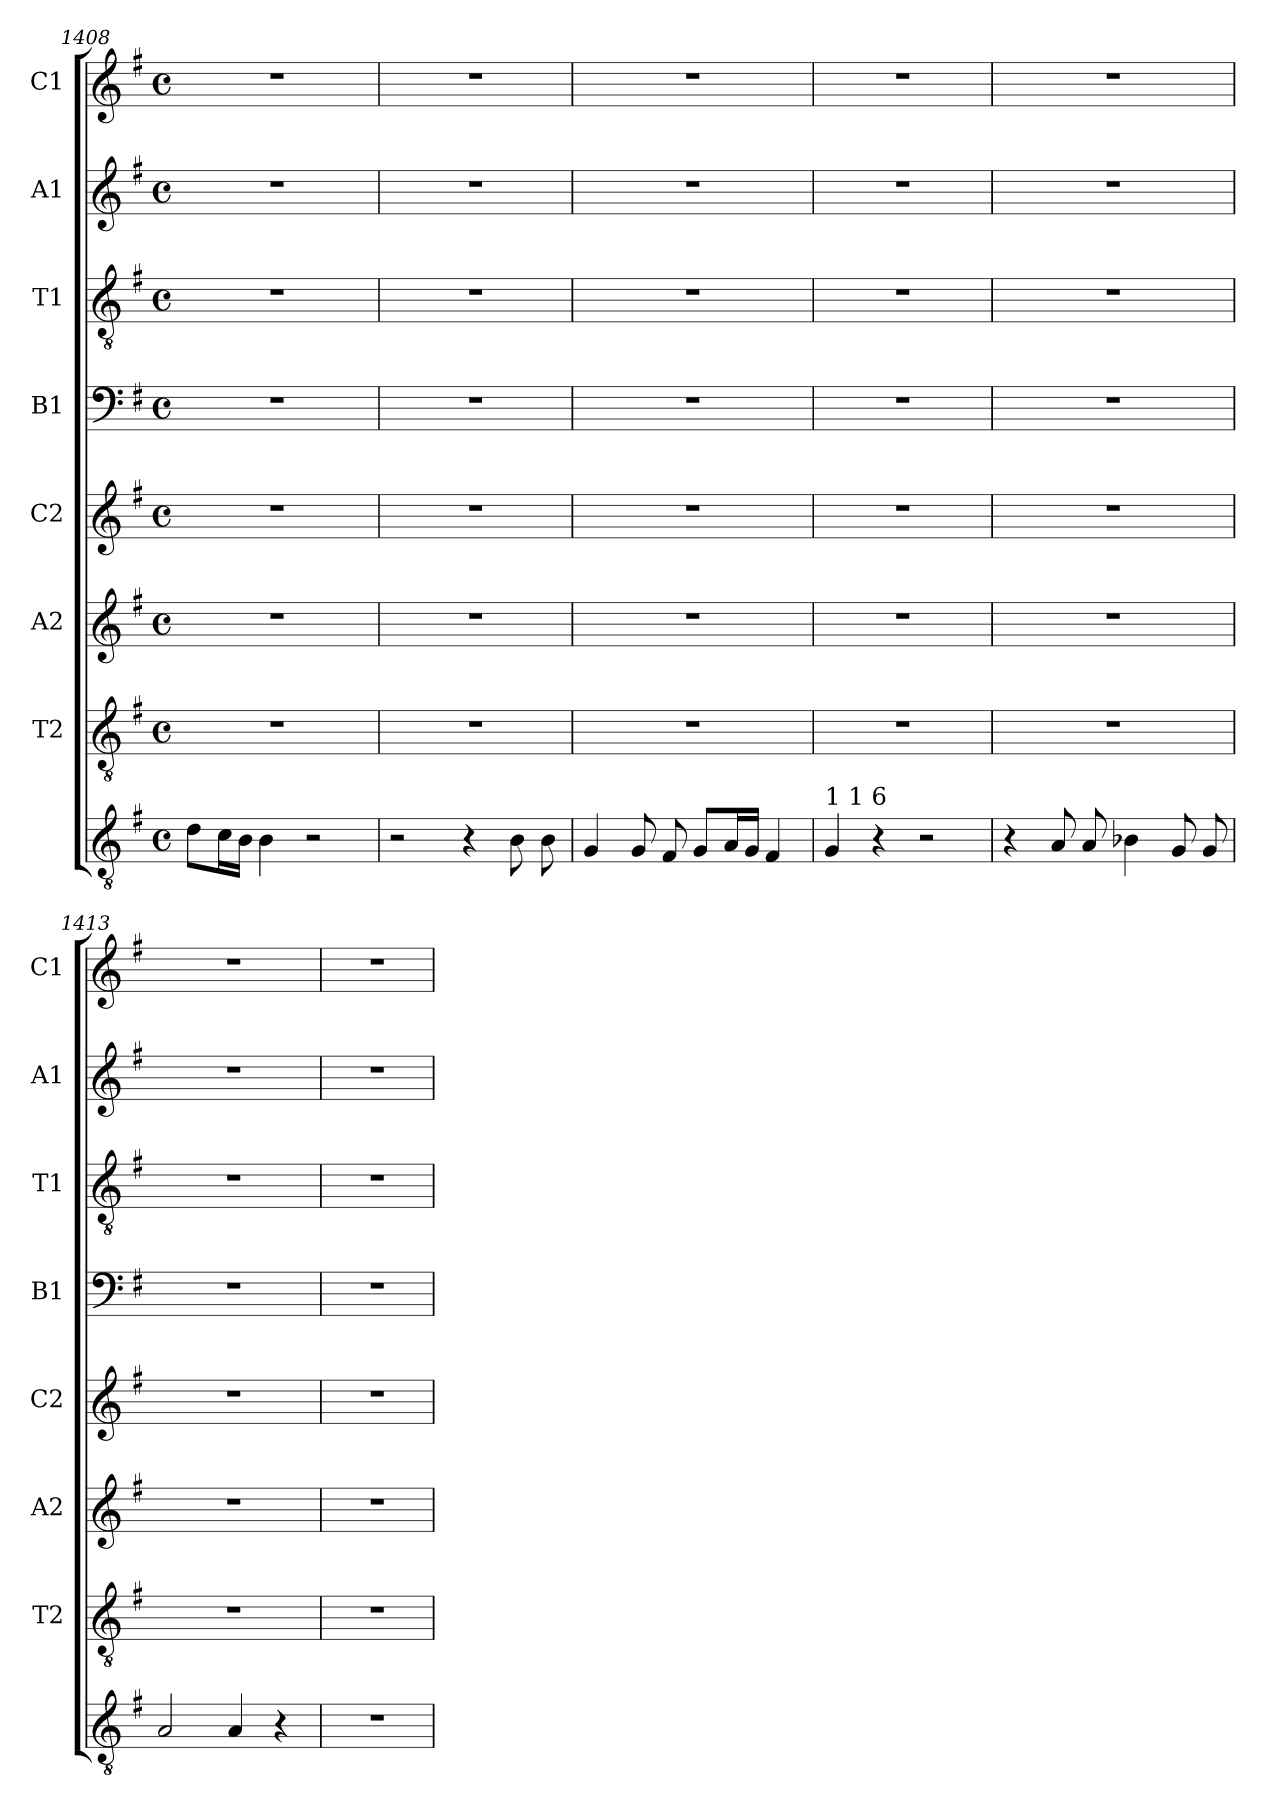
**kern	**kern	**kern	**kern	**kern	**kern	**kern	**kern
*part8	*part7	*part6	*part5	*part4	*part3	*part2	*part1
*staff8	*staff7	*staff6	*staff5	*staff4	*staff3	*staff2	*staff1
*	*I"T2	*I"A2	*I"C2	*I"B1	*I"T1	*I"A1	*I"C1
*	*I'T2	*I'A2	*I'C2	*I'B1	*I'T1	*I'A1	*I'C1
*clefGv2	*clefGv2	*clefG2	*clefG2	*clefF4	*clefGv2	*clefG2	*clefG2
*k[f#]	*k[f#]	*k[f#]	*k[f#]	*k[f#]	*k[f#]	*k[f#]	*k[f#]
*G:	*G:	*G:	*G:	*G:	*G:	*G:	*G:
*M4/4	*M4/4	*M4/4	*M4/4	*M4/4	*M4/4	*M4/4	*M4/4
*met(c)	*met(c)	*met(c)	*met(c)	*met(c)	*met(c)	*met(c)	*met(c)
=1408	=1408	=1408	=1408	=1408	=1408	=1408	=1408
8d\L	1r	1r	1r	1r	1r	1r	1r
16c\L	.	.	.	.	.	.	.
16B\JJ	.	.	.	.	.	.	.
4B\	.	.	.	.	.	.	.
2r	.	.	.	.	.	.	.
=1409	=1409	=1409	=1409	=1409	=1409	=1409	=1409
2r	1r	1r	1r	1r	1r	1r	1r
4r	.	.	.	.	.	.	.
8B\	.	.	.	.	.	.	.
8B\	.	.	.	.	.	.	.
=1410	=1410	=1410	=1410	=1410	=1410	=1410	=1410
4G/	1r	1r	1r	1r	1r	1r	1r
8G/	.	.	.	.	.	.	.
8F#/	.	.	.	.	.	.	.
8G/L	.	.	.	.	.	.	.
16A/L	.	.	.	.	.	.	.
16G/JJ	.	.	.	.	.	.	.
4F#/	.	.	.	.	.	.	.
!!LO:LB:g=z
=1411	=1411	=1411	=1411	=1411	=1411	=1411	=1411
!LO:TX:a:t=1 1 6	!	!	!	!	!	!	!
4G/	1r	1r	1r	1r	1r	1r	1r
4r	.	.	.	.	.	.	.
2r	.	.	.	.	.	.	.
=1412	=1412	=1412	=1412	=1412	=1412	=1412	=1412
4r	1r	1r	1r	1r	1r	1r	1r
8A/	.	.	.	.	.	.	.
8A/	.	.	.	.	.	.	.
4B-X\	.	.	.	.	.	.	.
8G/	.	.	.	.	.	.	.
8G/	.	.	.	.	.	.	.
=1413	=1413	=1413	=1413	=1413	=1413	=1413	=1413
2A/	1r	1r	1r	1r	1r	1r	1r
4A/	.	.	.	.	.	.	.
4r	.	.	.	.	.	.	.
=1414	=1414	=1414	=1414	=1414	=1414	=1414	=1414
1r	1r	1r	1r	1r	1r	1r	1r
=	=	=	=	=	=	=	=
*-	*-	*-	*-	*-	*-	*-	*-
